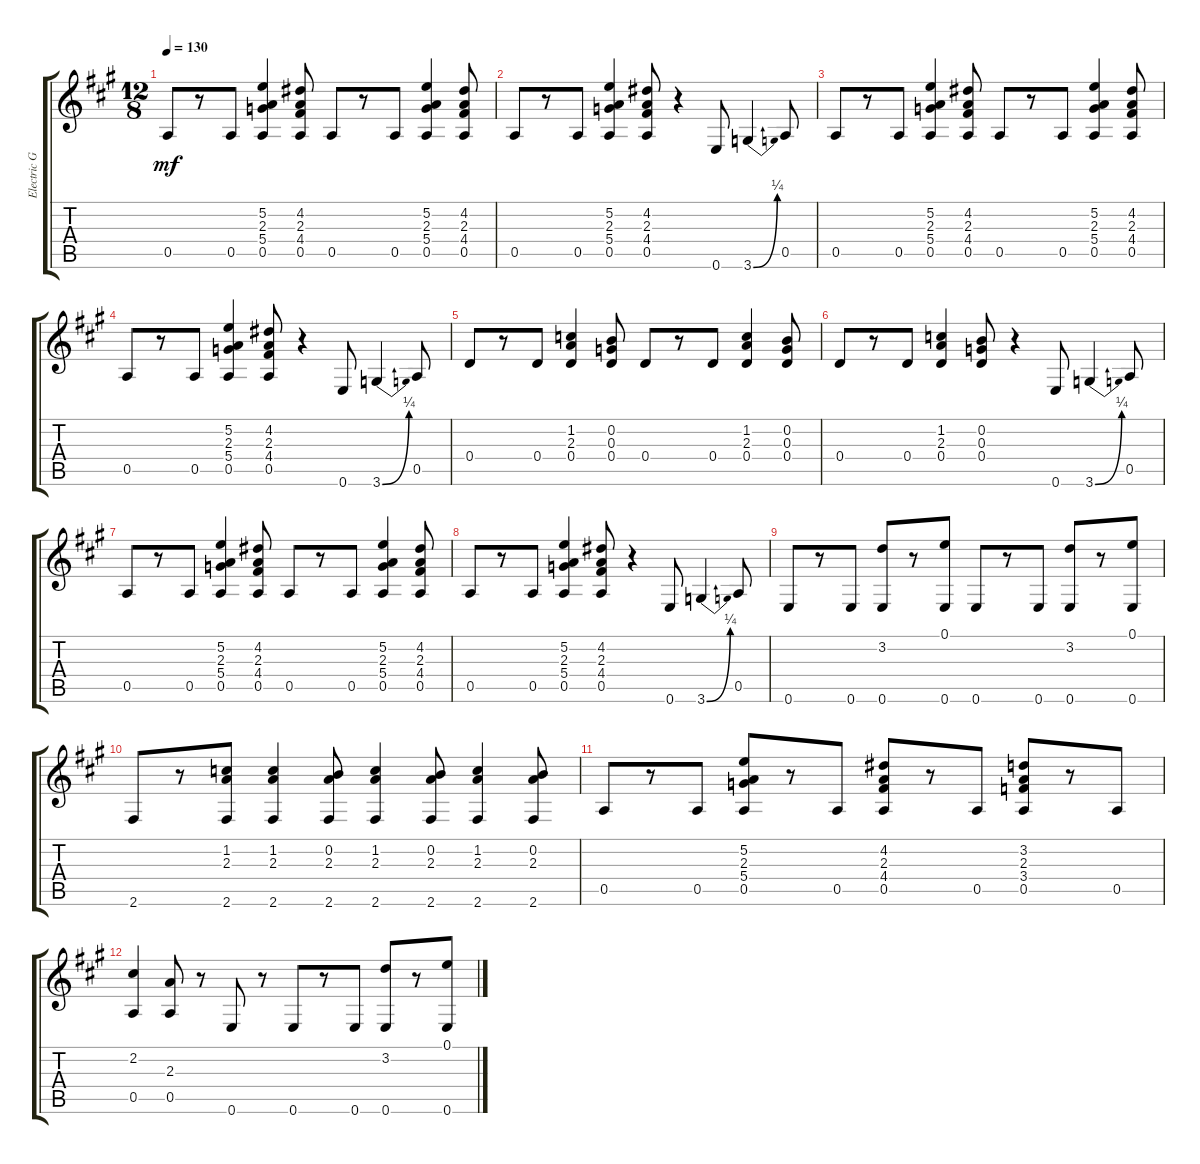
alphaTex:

\track ("Electric Guitar" "Electric G") {instrument electricguitarclean}
\staff {score tabs}
\tuning (E4 B3 G3 D3 A2 E2) {hide}
\ts (12 8)
\tempo 130
\clef g2
\ks a
0.5.8{dy mf instrument electricguitarclean} r.8 0.5.8 (5.2 2.3 5.4 0.5).4 (4.2 2.3 4.4 0.5).8 0.5.8 r.8 0.5.8 (5.2 2.3 5.4 0.5).4 (4.2 2.3 4.4 0.5).8 |
0.5.8 r.8 0.5.8 (5.2 2.3 5.4 0.5).4 (4.2 2.3 4.4 0.5).8 r.4 0.6.8 3.6{be (bend 0 0 60 1)}.4 0.5.8 |
0.5.8 r.8 0.5.8 (5.2 2.3 5.4 0.5).4 (4.2 2.3 4.4 0.5).8 0.5.8 r.8 0.5.8 (5.2 2.3 5.4 0.5).4 (4.2 2.3 4.4 0.5).8 |
0.5.8 r.8 0.5.8 (5.2 2.3 5.4 0.5).4 (4.2 2.3 4.4 0.5).8 r.4 0.6.8 3.6{be (bend 0 0 60 1)}.4 0.5.8 |
0.4.8 r.8 0.4.8 (1.2 2.3 0.4).4 (0.2 0.3 0.4).8 0.4.8 r.8 0.4.8 (1.2 2.3 0.4).4 (0.2 0.3 0.4).8 |
0.4.8 r.8 0.4.8 (1.2 2.3 0.4).4 (0.2 0.3 0.4).8 r.4 0.6.8 3.6{be (bend 0 0 60 1)}.4 0.5.8 |
0.5.8 r.8 0.5.8 (5.2 2.3 5.4 0.5).4 (4.2 2.3 4.4 0.5).8 0.5.8 r.8 0.5.8 (5.2 2.3 5.4 0.5).4 (4.2 2.3 4.4 0.5).8 |
0.5.8 r.8 0.5.8 (5.2 2.3 5.4 0.5).4 (4.2 2.3 4.4 0.5).8 r.4 0.6.8 3.6{be (bend 0 0 60 1)}.4 0.5.8 |
0.6.8 r.8 0.6.8 (3.2 0.6).8 r.8 (0.1 0.6).8 0.6.8 r.8 0.6.8 (3.2 0.6).8 r.8 (0.1 0.6).8 |
2.6.8 r.8 (1.2 2.3 2.6).8 (1.2 2.3 2.6).4 (0.2 2.3 2.6).8 (1.2 2.3 2.6).4 (0.2 2.3 2.6).8 (1.2 2.3 2.6).4 (0.2 2.3 2.6).8 |
0.5.8 r.8 0.5.8 (5.2 2.3 5.4 0.5).8 r.8 0.5.8 (4.2 2.3 4.4 0.5).8 r.8 0.5.8 (3.2 2.3 3.4 0.5).8 r.8 0.5.8 |
(2.2 0.5).4 (2.3 0.5).8 r.8 0.6.8 r.8 0.6.8 r.8 0.6.8 (3.2 0.6).8 r.8 (0.1 0.6).8
